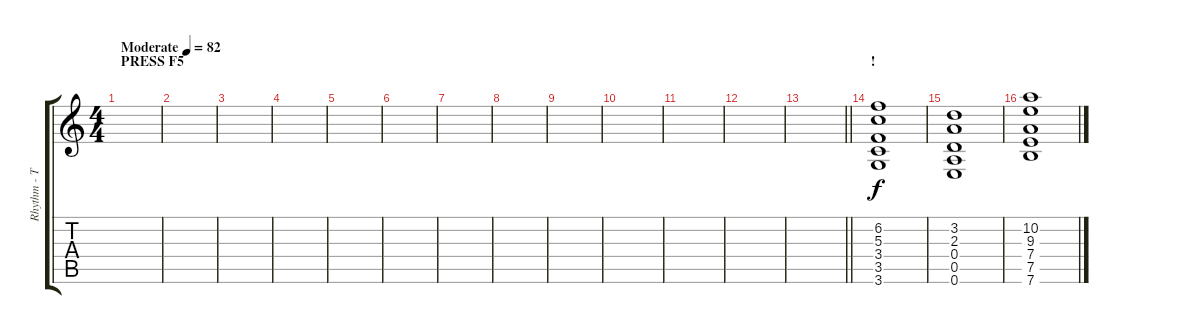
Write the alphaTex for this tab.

\track ("Rhythm - Taylor York а" "Rhythm - T") {instrument electricguitarjazz}
\staff {score tabs}
\tuning (E4 B3 G3 D3 A2 E2) {hide}
\ts (4 4)
\section ("" "PRESS F5")
\tempo (82 "Moderate")
\clef g2
\ks c
|
|
|
|
|
|
|
|
|
|
|
|
\barLineRight lightlight
|
\section ("" "!")
(6.2 5.3 3.4 3.5 3.6).1 |
(3.2 2.3 0.4 0.5 0.6).1 |
(10.2 9.3 7.4 7.5 7.6).1
